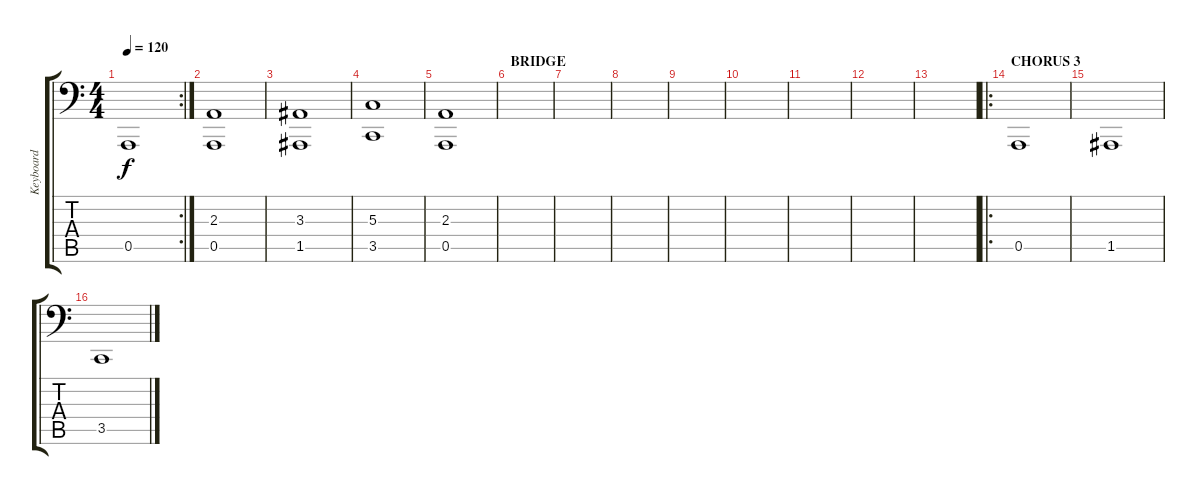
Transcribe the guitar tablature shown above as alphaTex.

\track ("Keyboard" "Keyboard") {instrument pad6metallic}
\staff {score tabs}
\tuning (E3 B2 G2 D2 A1 D1) {hide}
\rc 2
\ts (4 4)
\tempo 120
\clef f4
\ks c
0.5.1{dy f} |
(2.3 0.5).1{volume 16 balance 8 instrument pad6metallic} |
(3.3 1.5).1 |
(5.3 3.5).1 |
(2.3 0.5).1 |
\section ("" "BRIDGE")
|
|
|
|
|
|
|
|
\ro
\section ("" "CHORUS 3")
0.5.1 |
1.5.1 |
3.5.1
